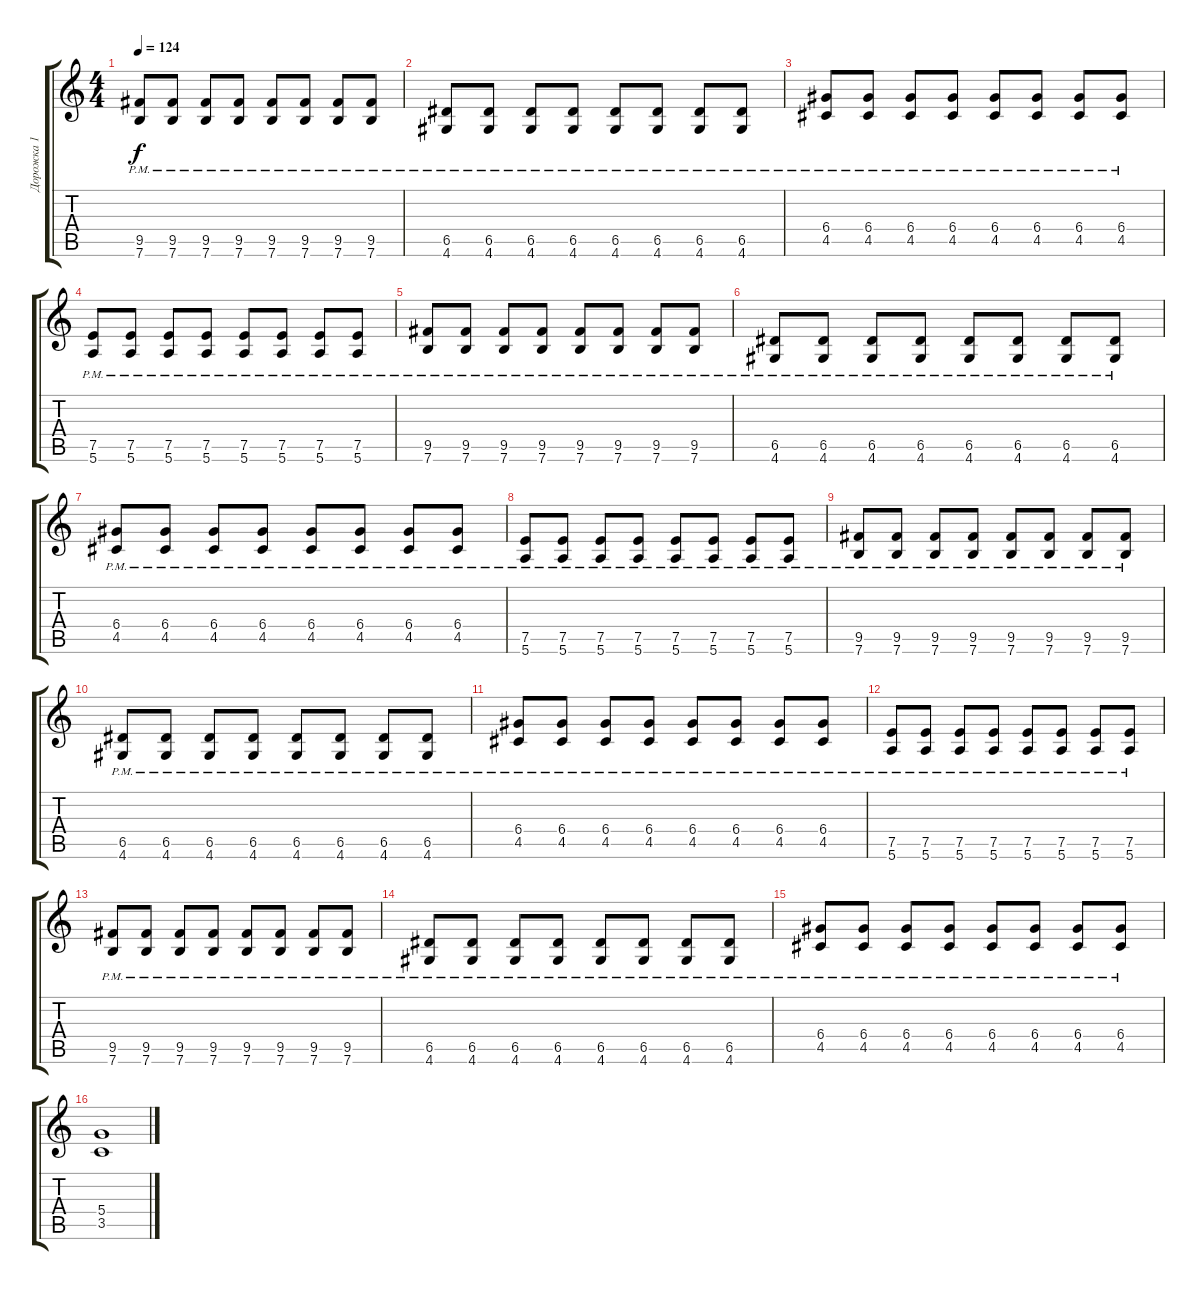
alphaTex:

\track ("Дорожка 1" "Дорожка 1") {instrument electricguitarclean}
\staff {score tabs}
\tuning (E4 B3 G3 D3 A2 E2) {hide}
\ts (4 4)
\tempo 124
\clef g2
\ks c
(9.5{pm} 7.6{pm}).8{dy f} (9.5{pm} 7.6{pm}).8 (9.5{pm} 7.6{pm}).8 (9.5{pm} 7.6{pm}).8 (9.5{pm} 7.6{pm}).8 (9.5{pm} 7.6{pm}).8 (9.5{pm} 7.6{pm}).8 (9.5{pm} 7.6{pm}).8 |
(6.5{pm} 4.6{pm}).8 (6.5{pm} 4.6{pm}).8 (6.5{pm} 4.6{pm}).8 (6.5{pm} 4.6{pm}).8 (6.5{pm} 4.6{pm}).8 (6.5{pm} 4.6{pm}).8 (6.5{pm} 4.6{pm}).8 (6.5{pm} 4.6{pm}).8 |
(6.4{pm} 4.5{pm}).8 (6.4{pm} 4.5{pm}).8 (6.4{pm} 4.5{pm}).8 (6.4{pm} 4.5{pm}).8 (6.4{pm} 4.5{pm}).8 (6.4{pm} 4.5{pm}).8 (6.4{pm} 4.5{pm}).8 (6.4{pm} 4.5{pm}).8 |
(7.5{pm} 5.6{pm}).8 (7.5{pm} 5.6{pm}).8 (7.5{pm} 5.6{pm}).8 (7.5{pm} 5.6{pm}).8 (7.5{pm} 5.6{pm}).8 (7.5{pm} 5.6{pm}).8 (7.5{pm} 5.6{pm}).8 (7.5{pm} 5.6{pm}).8 |
(9.5{pm} 7.6{pm}).8 (9.5{pm} 7.6{pm}).8 (9.5{pm} 7.6{pm}).8 (9.5{pm} 7.6{pm}).8 (9.5{pm} 7.6{pm}).8 (9.5{pm} 7.6{pm}).8 (9.5{pm} 7.6{pm}).8 (9.5{pm} 7.6{pm}).8 |
(6.5{pm} 4.6{pm}).8 (6.5{pm} 4.6{pm}).8 (6.5{pm} 4.6{pm}).8 (6.5{pm} 4.6{pm}).8 (6.5{pm} 4.6{pm}).8 (6.5{pm} 4.6{pm}).8 (6.5{pm} 4.6{pm}).8 (6.5{pm} 4.6{pm}).8 |
(6.4{pm} 4.5{pm}).8 (6.4{pm} 4.5{pm}).8 (6.4{pm} 4.5{pm}).8 (6.4{pm} 4.5{pm}).8 (6.4{pm} 4.5{pm}).8 (6.4{pm} 4.5{pm}).8 (6.4{pm} 4.5{pm}).8 (6.4{pm} 4.5{pm}).8 |
(7.5{pm} 5.6{pm}).8 (7.5{pm} 5.6{pm}).8 (7.5{pm} 5.6{pm}).8 (7.5{pm} 5.6{pm}).8 (7.5{pm} 5.6{pm}).8 (7.5{pm} 5.6{pm}).8 (7.5{pm} 5.6{pm}).8 (7.5{pm} 5.6{pm}).8 |
(9.5{pm} 7.6{pm}).8 (9.5{pm} 7.6{pm}).8 (9.5{pm} 7.6{pm}).8 (9.5{pm} 7.6{pm}).8 (9.5{pm} 7.6{pm}).8 (9.5{pm} 7.6{pm}).8 (9.5{pm} 7.6{pm}).8 (9.5{pm} 7.6{pm}).8 |
(6.5{pm} 4.6{pm}).8 (6.5{pm} 4.6{pm}).8 (6.5{pm} 4.6{pm}).8 (6.5{pm} 4.6{pm}).8 (6.5{pm} 4.6{pm}).8 (6.5{pm} 4.6{pm}).8 (6.5{pm} 4.6{pm}).8 (6.5{pm} 4.6{pm}).8 |
(6.4{pm} 4.5{pm}).8 (6.4{pm} 4.5{pm}).8 (6.4{pm} 4.5{pm}).8 (6.4{pm} 4.5{pm}).8 (6.4{pm} 4.5{pm}).8 (6.4{pm} 4.5{pm}).8 (6.4{pm} 4.5{pm}).8 (6.4{pm} 4.5{pm}).8 |
(7.5{pm} 5.6{pm}).8 (7.5{pm} 5.6{pm}).8 (7.5{pm} 5.6{pm}).8 (7.5{pm} 5.6{pm}).8 (7.5{pm} 5.6{pm}).8 (7.5{pm} 5.6{pm}).8 (7.5{pm} 5.6{pm}).8 (7.5{pm} 5.6{pm}).8 |
(9.5{pm} 7.6{pm}).8 (9.5{pm} 7.6{pm}).8 (9.5{pm} 7.6{pm}).8 (9.5{pm} 7.6{pm}).8 (9.5{pm} 7.6{pm}).8 (9.5{pm} 7.6{pm}).8 (9.5{pm} 7.6{pm}).8 (9.5{pm} 7.6{pm}).8 |
(6.5{pm} 4.6{pm}).8 (6.5{pm} 4.6{pm}).8 (6.5{pm} 4.6{pm}).8 (6.5{pm} 4.6{pm}).8 (6.5{pm} 4.6{pm}).8 (6.5{pm} 4.6{pm}).8 (6.5{pm} 4.6{pm}).8 (6.5{pm} 4.6{pm}).8 |
(6.4{pm} 4.5{pm}).8 (6.4{pm} 4.5{pm}).8 (6.4{pm} 4.5{pm}).8 (6.4{pm} 4.5{pm}).8 (6.4{pm} 4.5{pm}).8 (6.4{pm} 4.5{pm}).8 (6.4{pm} 4.5{pm}).8 (6.4{pm} 4.5{pm}).8 |
(5.4 3.5).1{volume 5 instrument distortionguitar}
